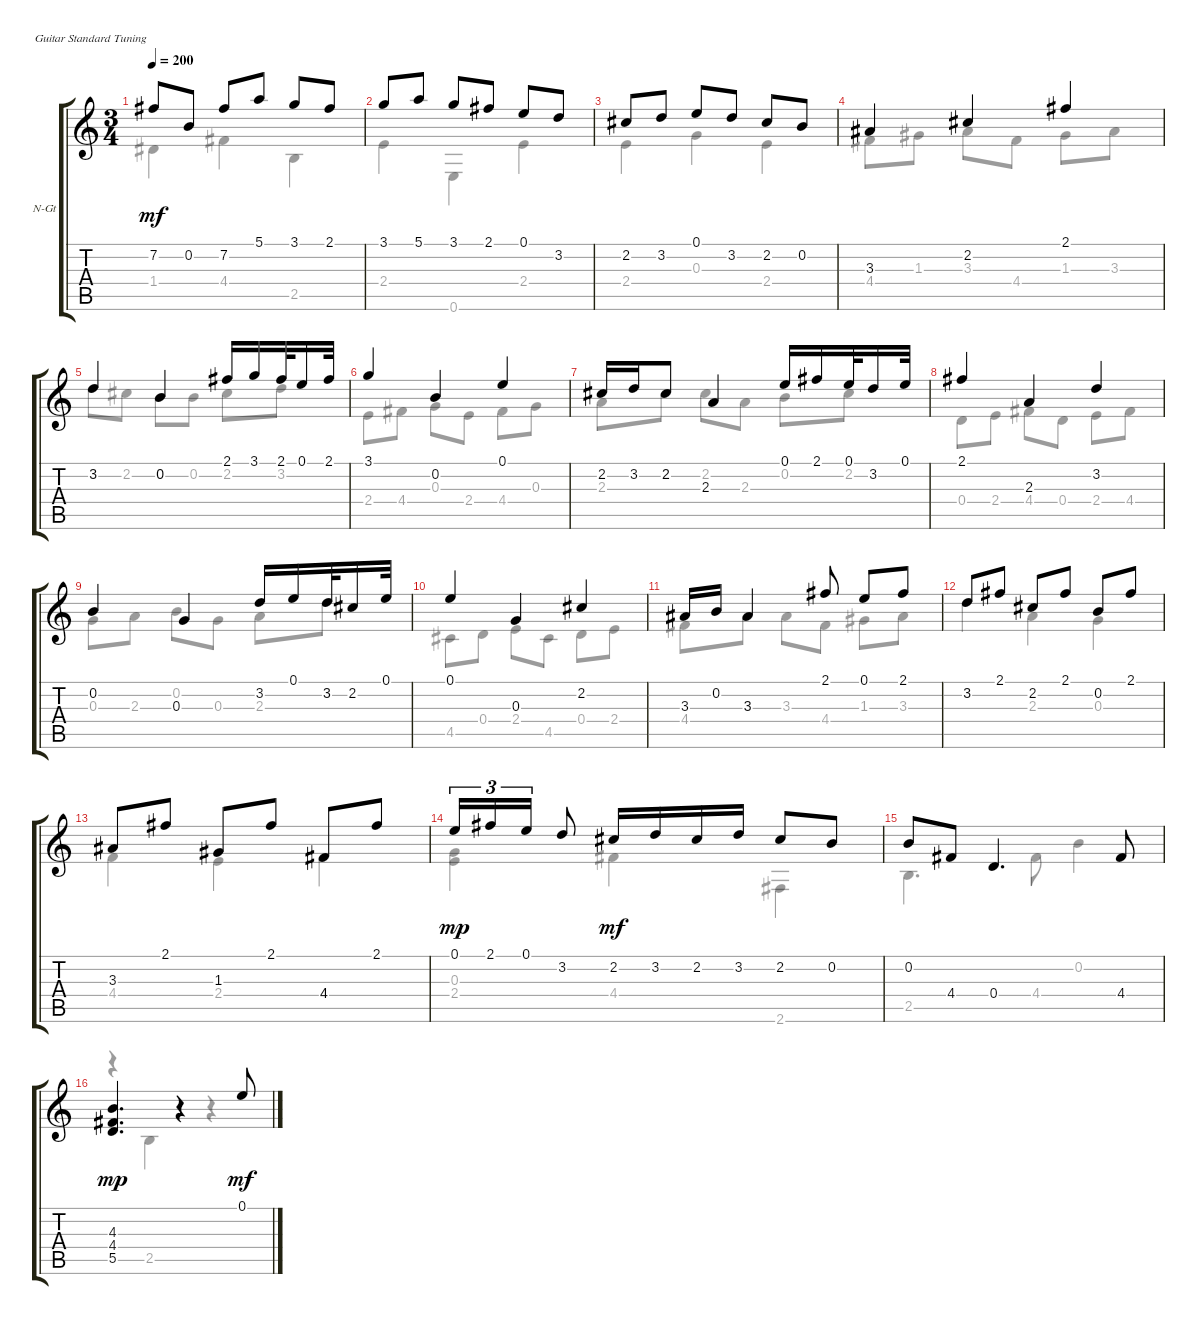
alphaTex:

\bracketExtendMode groupsimilarinstruments
\firstSystemTrackNameOrientation horizontal
\otherSystemsTrackNameOrientation horizontal
\track ("Guitar solo" "N-Gt") {instrument acousticguitarnylon}
\staff {score tabs}
\tuning (E4 B3 G3 D3 A2 E2)
\voice
\ts (3 4)
\tempo 200
\clef g2
\ks c
7.2.8{dy mf} 0.2.8 7.2.8 5.1.8 3.1.8 2.1.8 |
3.1.8 5.1.8 3.1.8 2.1.8 0.1.8 3.2.8 |
2.2.8 3.2.8 0.1.8 3.2.8 2.2.8 0.2.8 |
3.3.4 2.2.4 2.1.4 |
3.2.4 0.2.4 2.1.16 3.1.16 2.1.32 0.1.16 2.1.32 |
3.1.4 0.2.4 0.1.4 |
2.2.16 3.2.16 2.2.8 2.3.4 0.1.16 2.1.16 0.1.32 3.2.16 0.1.32 |
2.1.4 2.3.4 3.2.4 |
0.2.4 0.3.4 3.2.16 0.1.16 3.2.32 2.2.16 0.1.32 |
0.1.4 0.3.4 2.2.4 |
3.3.16 0.2.16 3.3.4 2.1.8 0.1.8 2.1.8 |
3.2.8 2.1.8 2.2.8 2.1.8 0.2.8 2.1.8 |
3.3.8 2.1.8 1.3.8 2.1.8 4.4.8 2.1.8 |
0.1.16{tu (3 2) dy mp} 2.1.16{tu (3 2)} 0.1.16{tu (3 2)} 3.2.8 2.2.16{dy mf} 3.2.16 2.2.16 3.2.16 2.2.8 0.2.8 |
0.2.8 4.4.8 0.4.4{d} 4.4.8 |
(4.3 4.4 5.5).4{d dy mp} r.4 0.1.8{dy mf}
\voice
\clef g2
\ottava regular
\simile none
\ks c
1.4.4{dy mf} 4.4.4 2.5.4 |
2.4.4 0.6.4 2.4.4 |
2.4.4 0.3.4 2.4.4 |
4.4.8 1.3.8 3.3.8 4.4.8 1.3.8 3.3.8 |
3.2.8 2.2.8 0.2.8 0.2.8 2.2.8 3.2.8 |
2.4.8 4.4.8 0.3.8 2.4.8 4.4.8 0.3.8 |
2.3.8 2.2.8 2.2.8 2.3.8 0.2.8 2.2.8 |
0.4.8 2.4.8 4.4.8 0.4.8 2.4.8 4.4.8 |
0.3.8 2.3.8 0.2.8 0.3.8 2.3.8 3.2.8 |
4.5.8 0.4.8 2.4.8 4.5.8 0.4.8 2.4.8 |
4.4.8 3.3.8 3.3.8 4.4.8 1.3.8 3.3.8 |
3.2.4 2.3.4 0.3.4 |
4.4.4 2.4.4 4.4.4 |
(0.3 2.4).4{dy mp} 4.4.4{dy mf} 2.6.4 |
2.5.4{d} 4.4.8 0.2.4 |
r.4 2.5.4 r.4
